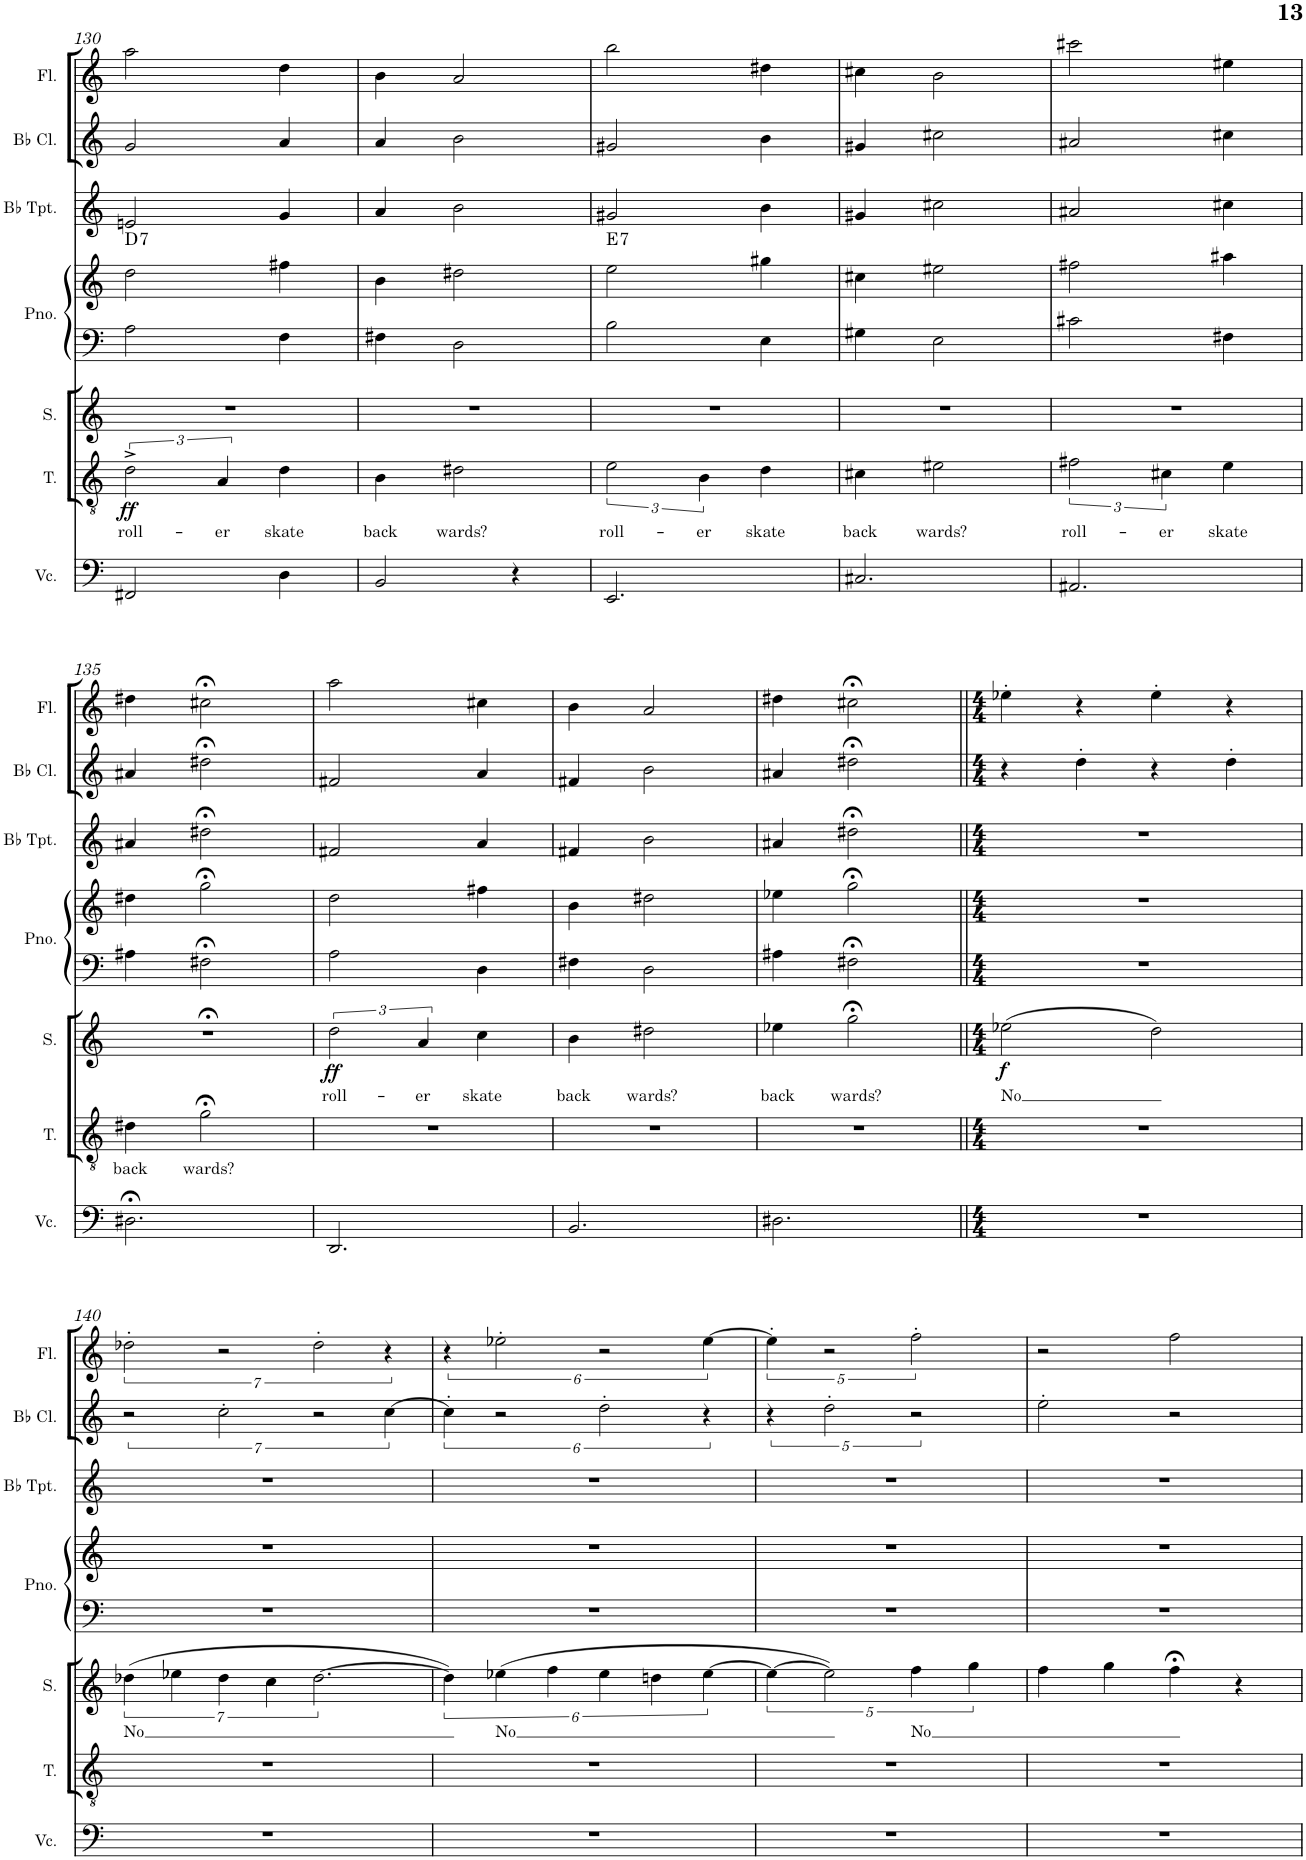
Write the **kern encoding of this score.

**kern	**kern	**text	**dynam	**kern	**text	**dynam	**kern	**kern	**harte	**kern	**kern	**kern	**harte
*part7	*part6	*part6	*part6	*part5	*part5	*part5	*part4	*part4	*part4	*part3	*part2	*part1	*part1
*staff8	*staff7	*staff7	*staff7	*staff6	*staff6	*staff6	*staff5	*staff4	*	*staff3	*staff2	*staff1	*
*I"Violoncello	*I"Tenor	*	*	*I"Soprano	*	*	*I"Piano	*	*	*I"Bb Trumpet	*I"Bb Clarinet	*I"Flute	*
*I'Vc.	*I'T.	*	*	*I'S.	*	*	*I'Pno.	*	*	*I'Bb Tpt.	*I'Bb Cl.	*I'Fl.	*
!!LO:PB:g=z
*clefF4	*clefGv2	*	*	*clefG2	*	*	*clefF4	*clefG2	*	*clefG2	*clefG2	*clefG2	*
*	*	*	*	*	*	*	*	*	*	*ITrd1c2	*ITrd1c2	*	*
*k[]	*k[]	*	*	*k[]	*	*	*k[]	*k[]	*	*k[]	*k[]	*k[]	*
*M3/4	*M3/4	*	*	*M3/4	*	*	*M3/4	*M3/4	*	*M3/4	*M3/4	*M3/4	*
=130	=130	=130	=130	=130	=130	=130	=130	=130	=130	=130	=130	=130	=130
!	!	!LO:LY:b	!LO:DY:b	!	!	!	!	!	!LO:H:kt=7	!	!	!	!LO:H:kt=7
2FF#X/	3d^\	roll-	ff	2.r	.	.	2A\	2dd\	D:7	2en/	2g/	2aa\	D:7/3
!	!	!LO:LY:b	!	!	!	!	!	!	!	!	!	!	!
.	6A/	-er	.	.	.	.	.	.	.	.	.	.	.
!	!	!LO:LY:b	!	!	!	!	!	!	!	!	!	!	!
4D\	4d\	skate	.	.	.	.	4F\	4ff#X\	.	4g/	4a/	4dd\	.
=131	=131	=131	=131	=131	=131	=131	=131	=131	=131	=131	=131	=131	=131
!	!	!LO:LY:b	!	!	!	!	!	!	!	!	!	!	!LO:H:kt=7
2BB/	4B\	back	.	2.r	.	.	4F#X\	4b\	.	4a/	4a/	4b\	B:7
!	!	!LO:LY:b	!	!	!	!	!	!	!	!	!	!	!
.	2d#X\	wards?	.	.	.	.	2D\	2dd#X\	.	2b\	2b\	2a/	.
4r	.	.	.	.	.	.	.	.	.	.	.	.	.
=132	=132	=132	=132	=132	=132	=132	=132	=132	=132	=132	=132	=132	=132
!	!	!LO:LY:b	!	!	!	!	!	!	!LO:H:kt=7	!	!	!	!LO:H:kt=7
2.EE/	3e\	roll-	.	2.r	.	.	2B\	2ee\	E:7	2g#X/	2g#X/	2bb\	E:7/3
!	!	!LO:LY:b	!	!	!	!	!	!	!	!	!	!	!
.	6B\	-er	.	.	.	.	.	.	.	.	.	.	.
!	!	!LO:LY:b	!	!	!	!	!	!	!	!	!	!	!
.	4d\	skate	.	.	.	.	4E\	4gg#X\	.	4b\	4b\	4dd#X\	.
=133	=133	=133	=133	=133	=133	=133	=133	=133	=133	=133	=133	=133	=133
!	!	!LO:LY:b	!	!	!	!	!	!	!LO:H:kt=7	!	!	!	!LO:H:kt=7
2.C#X/	4c#X\	back	.	2.r	.	.	4G#X\	4cc#X\	C#:7	4g#X/	4g#X/	4cc#X\	C#:7
!	!	!LO:LY:b	!	!	!	!	!	!	!	!	!	!	!
.	2e#X\	wards?	.	.	.	.	2E\	2ee#X\	.	2cc#X\	2cc#X\	2b\	.
=134	=134	=134	=134	=134	=134	=134	=134	=134	=134	=134	=134	=134	=134
!	!	!LO:LY:b	!	!	!	!	!	!	!	!	!	!	!LO:H:kt=7
2.AA#X/	3f#X\	roll-	.	2.r	.	.	2c#X\	2ff#X\	.	2a#X/	2a#X/	2ccc#X\	F#:7/3
!	!	!LO:LY:b	!	!	!	!	!	!	!	!	!	!	!
.	6c#X\	-er	.	.	.	.	.	.	.	.	.	.	.
!	!	!LO:LY:b	!	!	!	!	!	!	!	!	!	!	!
.	4e\	skate	.	.	.	.	4F#X\	4aa#X\	.	4cc#X\	4cc#X\	4ee#X\	.
!!LO:LB:g=z
=135	=135	=135	=135	=135	=135	=135	=135	=135	=135	=135	=135	=135	=135
!	!	!LO:LY:b	!	!	!	!	!	!	!	!	!	!	!LO:H:kt=7
2.D#X;<\	4d#X\	back	.	2.r;<	.	.	4A#X\	4dd#X\	.	4a#X/	4a#X/	4dd#X\	D#:7
!	!	!LO:LY:b	!	!	!	!	!	!	!	!	!	!	!
.	2g;<\	wards?	.	.	.	.	2F#X;<\	2gg;<\	.	2dd#X;<\	2dd#X;<\	2cc#X;<\	.
=136	=136	=136	=136	=136	=136	=136	=136	=136	=136	=136	=136	=136	=136
!	!	!	!	!	!LO:LY:b	!LO:DY:b	!	!	!	!	!	!	!LO:H:kt=7
2.DD/	2.r	.	.	3dd\	roll-	ff	2A\	2dd\	.	2f#X/	2f#X/	2aa\	D:7/3
!	!	!	!	!	!LO:LY:b	!	!	!	!	!	!	!	!
.	.	.	.	6a/	-er	.	.	.	.	.	.	.	.
!	!	!	!	!	!LO:LY:b	!	!	!	!	!	!	!	!
.	.	.	.	4cc\	skate	.	4D\	4ff#X\	.	4a/	4a/	4cc#X\	.
=137	=137	=137	=137	=137	=137	=137	=137	=137	=137	=137	=137	=137	=137
!	!	!	!	!	!LO:LY:b	!	!	!	!	!	!	!	!LO:H:kt=7
2.BB/	2.r	.	.	4b\	back	.	4F#X\	4b\	.	4f#X/	4f#X/	4b\	B:7
!	!	!	!	!	!LO:LY:b	!	!	!	!	!	!	!	!
.	.	.	.	2dd#X\	wards?	.	2D\	2dd#X\	.	2b\	2b\	2a/	.
=138	=138	=138	=138	=138	=138	=138	=138	=138	=138	=138	=138	=138	=138
!	!	!	!	!	!LO:LY:b	!	!	!	!	!	!	!	!LO:H:kt=7
2.D#X\	2.r	.	.	4ee-X\	back	.	4A#X\	4ee-X\	.	4a#X/	4a#X/	4dd#X\	D#:7
!	!	!	!	!	!LO:LY:b	!	!	!	!	!	!	!	!
.	.	.	.	2gg;<\	wards?	.	2F#X;<\	2gg;<\	.	2dd#X;<\	2dd#X;<\	2cc#X;<\	.
=139||	=139||	=139||	=139||	=139||	=139||	=139||	=139||	=139||	=139||	=139||	=139||	=139||	=139||
*M4/4	*M4/4	*	*	*M4/4	*	*	*M4/4	*M4/4	*	*M4/4	*M4/4	*M4/4	*
!	!	!	!	!	!LO:LY:b	!LO:DY:b	!	!	!	!	!	!	!
1r	1r	.	.	(2ee-X\	No	f	1r	1r	.	1r	4r	4ee-X'\	.
.	.	.	.	.	.	.	.	.	.	.	4dd'\	4r	.
.	.	.	.	2dd\)	.	.	.	.	.	.	4r	4ee-'\	.
.	.	.	.	.	.	.	.	.	.	.	4dd'\	4r	.
!!LO:LB:g=z
=140	=140	=140	=140	=140	=140	=140	=140	=140	=140	=140	=140	=140	=140
!	!	!	!	!	!LO:LY:b	!	!	!	!	!	!	!	!
1r	1r	.	.	(7dd-X\	No	.	1r	1r	.	1r	7%2r	7%2dd-X'\	.
.	.	.	.	7ee-X\	.	.	.	.	.	.	.	.	.
.	.	.	.	7dd-\	.	.	.	.	.	.	7%2cc'\	7%2r	.
.	.	.	.	7cc\	.	.	.	.	.	.	.	.	.
.	.	.	.	[7%2.dd-\	.	.	.	.	.	.	7%2r	7%2dd-'\	.
.	.	.	.	.	.	.	.	.	.	.	[7cc\	7r	.
=141	=141	=141	=141	=141	=141	=141	=141	=141	=141	=141	=141	=141	=141
1r	1r	.	.	6dd-\])	.	.	1r	1r	.	1r	6cc'\]	6r	.
!	!	!	!	!	!LO:LY:b	!	!	!	!	!	!	!	!
.	.	.	.	(6ee-X\	No	.	.	.	.	.	3r	3ee-X'\	.
.	.	.	.	6ff\	.	.	.	.	.	.	.	.	.
.	.	.	.	6ee-\	.	.	.	.	.	.	3dd'\	3r	.
.	.	.	.	6ddn\	.	.	.	.	.	.	.	.	.
.	.	.	.	[6ee-\	.	.	.	.	.	.	6r	[6ee-\	.
=142	=142	=142	=142	=142	=142	=142	=142	=142	=142	=142	=142	=142	=142
1r	1r	.	.	5ee-\_	.	.	1r	1r	.	1r	5r	5ee-'\]	.
.	.	.	.	5%2ee-\])	.	.	.	.	.	.	5%2dd'\	5%2r	.
!	!	!	!	!	!LO:LY:b	!	!	!	!	!	!	!	!
.	.	.	.	5ff\	No	.	.	.	.	.	5%2r	5%2ff'\	.
.	.	.	.	5gg\	.	.	.	.	.	.	.	.	.
=143	=143	=143	=143	=143	=143	=143	=143	=143	=143	=143	=143	=143	=143
1r	1r	.	.	4ff\	.	.	1r	1r	.	1r	2ee'\	2r	.
.	.	.	.	4gg\	.	.	.	.	.	.	.	.	.
.	.	.	.	4ff;<\	.	.	.	.	.	.	2r	2ff\	.
.	.	.	.	4r	.	.	.	.	.	.	.	.	.
=	=	=	=	=	=	=	=	=	=	=	=	=	=
*-	*-	*-	*-	*-	*-	*-	*-	*-	*-	*-	*-	*-	*-
